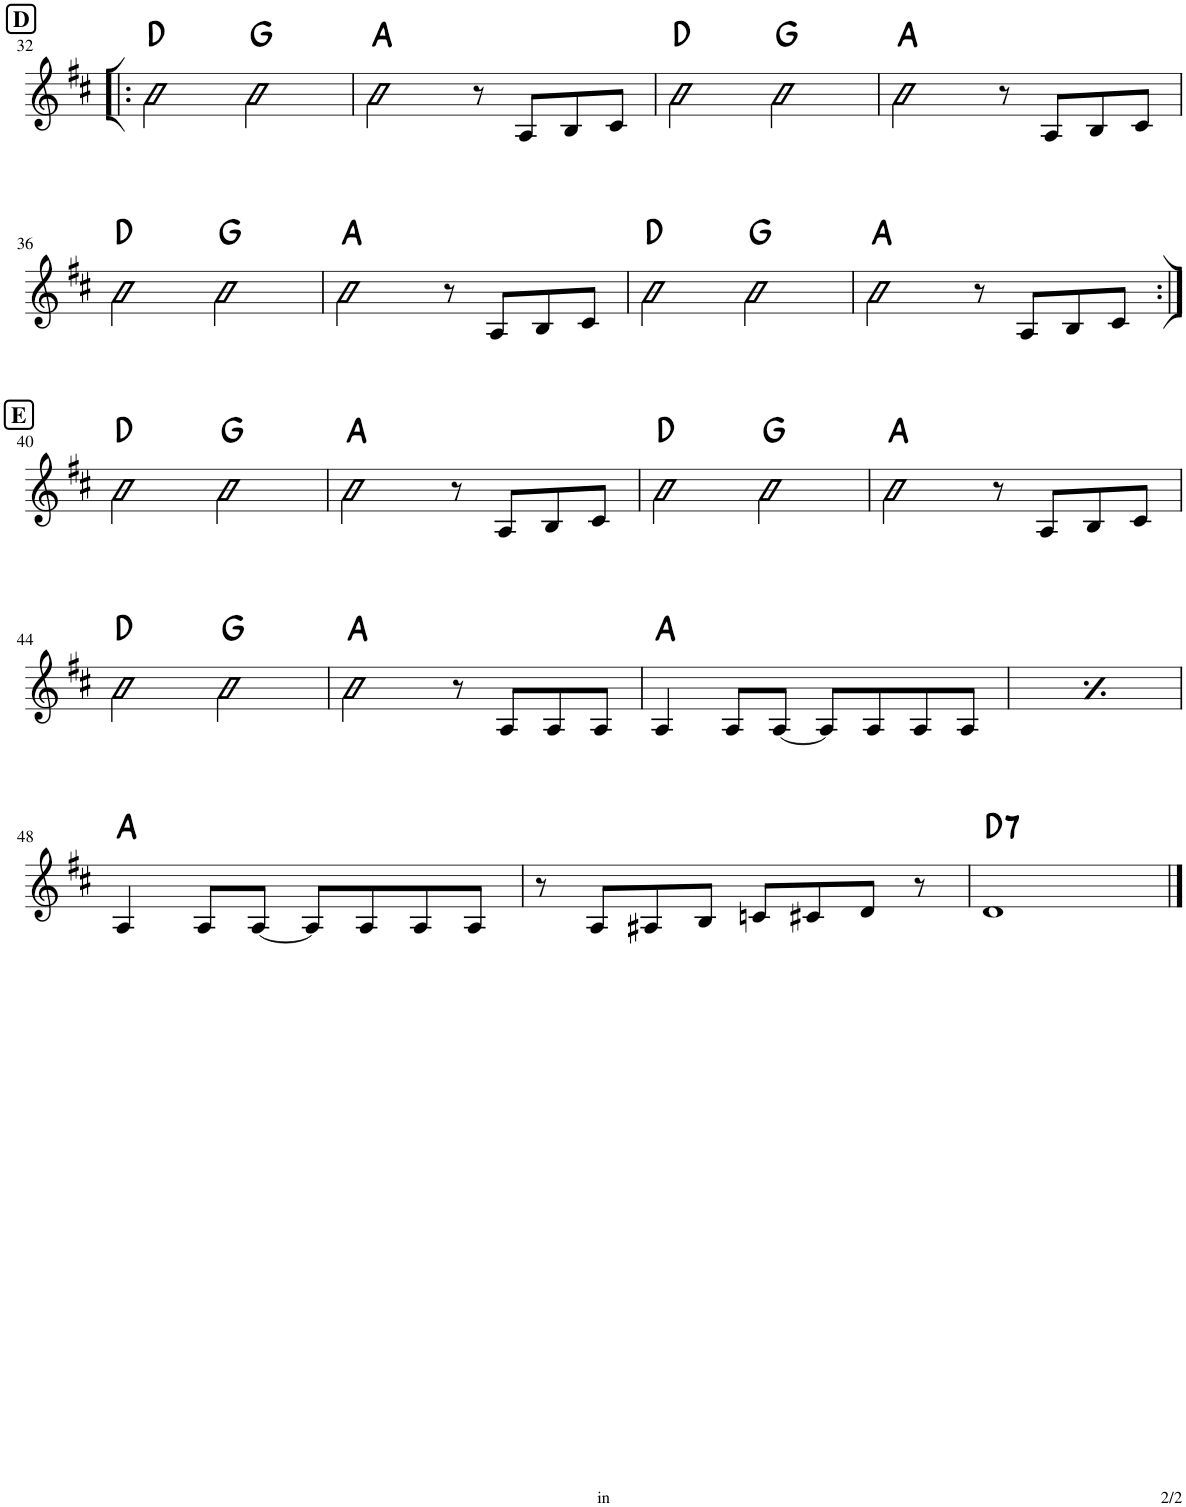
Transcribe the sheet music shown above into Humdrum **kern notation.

**kern	**harte
*part1	*part1
*staff1	*
*I"Guitare	*
*I'Guit.	*
!!LO:PB:g=z
*clefG2	*
*Trd7c12	*
*k[f#c#]	*
*M4/4	*
!!LO:REH:place=s1:a:B:cj:fs=11:t=D
=32!|:	=32!|:
2d\	D:maj
2G\	G:maj
=33	=33
2A\	A:maj
8r	.
8A/L	.
8B/	.
8c#/J	.
=34	=34
2d\	D:maj
2G\	G:maj
=35	=35
2A\	A:maj
8r	.
8A/L	.
8B/	.
8c#/J	.
!!LO:LB:g=z
=36	=36
2d\	D:maj
2G\	G:maj
=37	=37
2A\	A:maj
8r	.
8A/L	.
8B/	.
8c#/J	.
=38	=38
2d\	D:maj
2G\	G:maj
=39	=39
2A\	A:maj
8r	.
8A/L	.
8B/	.
8c#/J	.
!!LO:LB:g=z
!!LO:REH:place=s1:a:B:cj:fs=11:t=E
=40:|!	=40:|!
2d\	D:maj
2G\	G:maj
=41	=41
2A\	A:maj
8r	.
8A/L	.
8B/	.
8c#/J	.
=42	=42
2d\	D:maj
2G\	G:maj
=43	=43
2A\	A:maj
8r	.
8A/L	.
8B/	.
8c#/J	.
!!LO:LB:g=z
=44	=44
2d\	D:maj
2G\	G:maj
=45	=45
2A\	A:maj
8r	.
8A/L	.
8A/	.
8A/J	.
=46	=46
4A/	A:maj
8A/L	.
[8A/J	.
8A/L]	.
8A/	.
8A/	.
8A/J	.
=47	=47
4A/	A:maj
8A/L	.
[8A/J	.
8A/L]	.
8A/	.
8A/	.
8A/J	.
!!LO:LB:g=z
=48	=48
4A/	A:maj
8A/L	.
[8A/J	.
8A/L]	.
8A/	.
8A/	.
8A/J	.
=49	=49
8r	.
8A/L	.
8A#X/	.
8B/J	.
8cn/L	.
8c#X/	.
8d/J	.
8r	.
=50	=50
!	!LO:H:kt=7
1d	D:7
==	==
*-	*-
